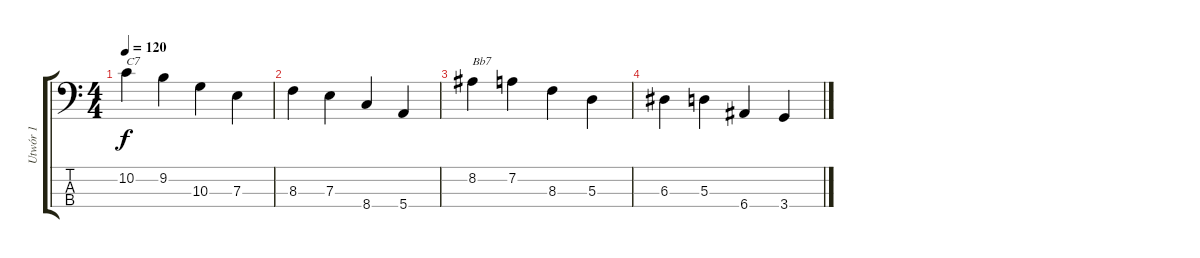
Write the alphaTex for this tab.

\track ("Utwór 1" "Utwór 1") {instrument acousticguitarnylon}
\staff {score tabs}
\tuning (G2 D2 A1 E1) {hide}
\ts (4 4)
\tempo 120
\clef f4
\ks c
10.2.4{txt "C7" dy f instrument acousticguitarnylon} 9.2.4 10.3.4 7.3.4 |
8.3.4 7.3.4 8.4.4 5.4.4 |
8.2.4{txt "Bb7"} 7.2.4 8.3.4 5.3.4 |
6.3.4 5.3.4 6.4.4 3.4.4
